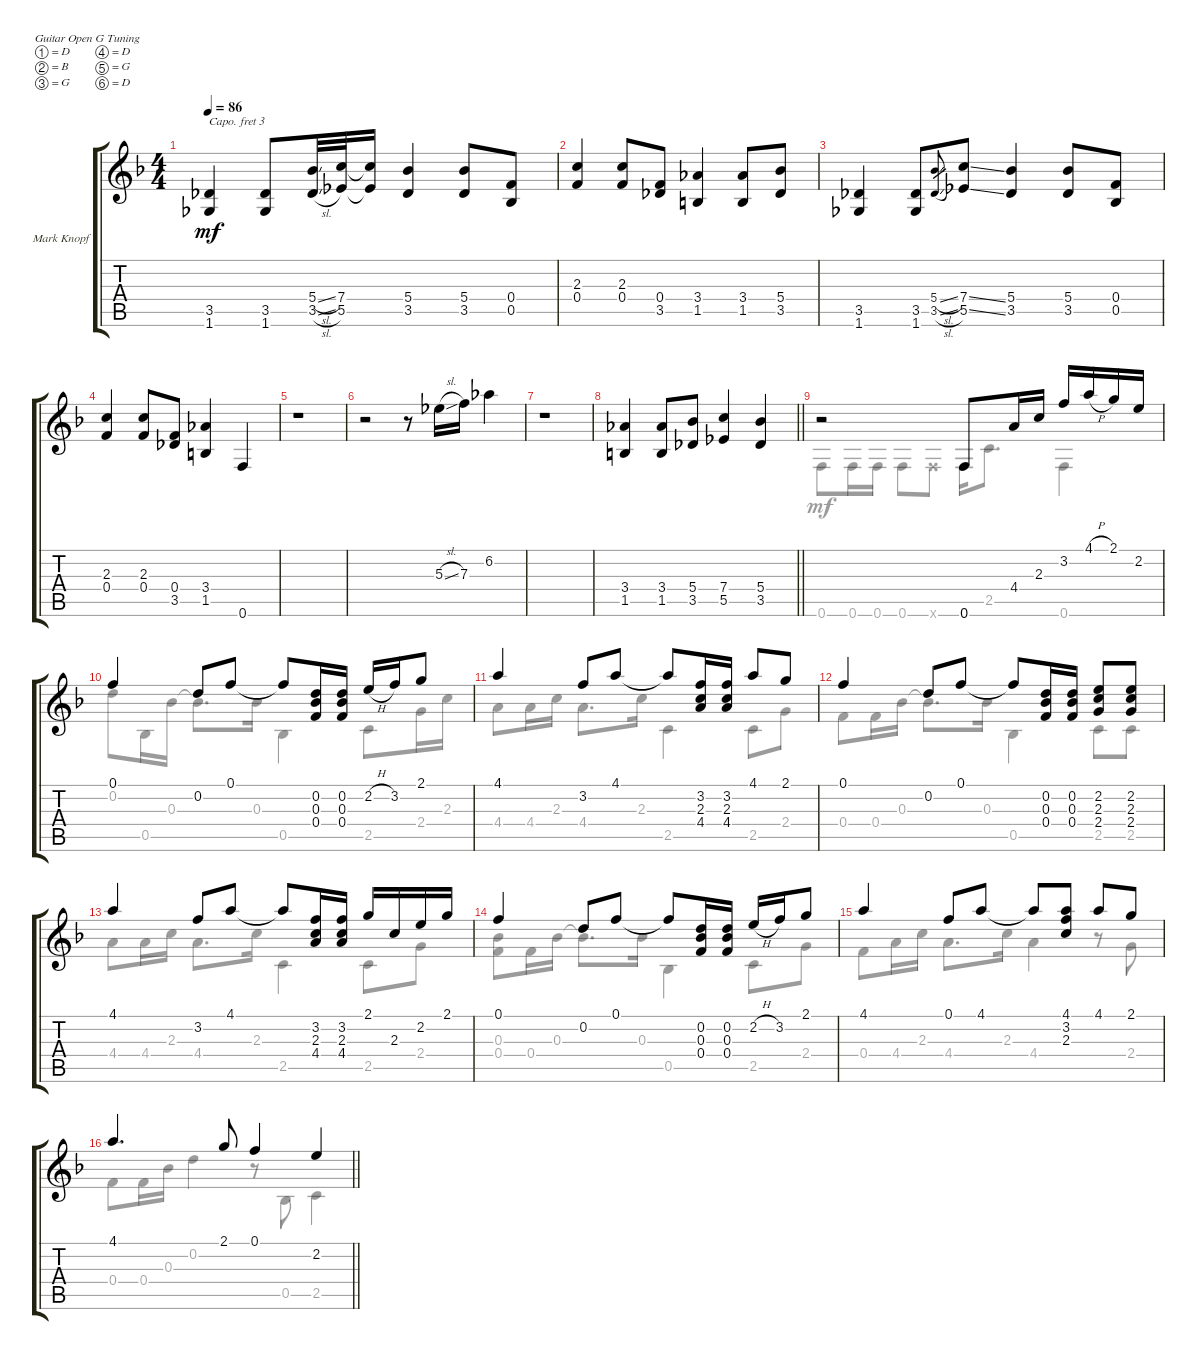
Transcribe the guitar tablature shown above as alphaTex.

\bracketExtendMode groupsimilarinstruments
\firstSystemTrackNameOrientation horizontal
\otherSystemsTrackNameOrientation horizontal
\track ("Mark Knopfler - Gtr. 1" "Mark Knopf") {instrument acousticguitarsteel}
\staff {score tabs}
\capo 3
\tuning (D4 B3 G3 D3 G2 D2)
\voice
\ts (4 4)
\tempo 86
\clef g2
\ks f
(3.5 1.6).4{dy mf} (3.5 1.6).8 (5.4{sl} 3.5{sl}).32 (7.4 5.5).32 (7.4{t} 5.5{t}).16 (5.4 3.5).4 (5.4 3.5).8 (0.4 0.5).8 |
(2.3 0.4).4 (2.3 0.4).8 (0.4 3.5).8 (3.4 1.5).4 (3.4 1.5).8 (5.4 3.5).8 |
(3.5 1.6).4 (3.5 1.6).8 (5.4{sl} 3.5{sl}).8{gr} (7.4{ss} 5.5{ss}).8 (5.4 3.5).4 (5.4 3.5).8 (0.4 0.5).8 |
(2.3 0.4).4 (2.3 0.4).8 (0.4 3.5).8 (3.4 1.5).4 0.6.4 |
r.1 |
r.2 r.8 5.3{sl}.16 7.3.16 6.2.4 |
r.1 |
\barLineRight lightlight
(3.4 1.5).4 (3.4 1.5).8 (5.4 3.5).8 (7.4 5.5).4 (5.4 3.5).4 |
\section ("" "")
r.2 0.6.8 4.4.16 2.3.16 3.2.16 4.1{h}.16 2.1.16 2.2.16 |
0.1.4 0.2.8 0.1.8 0.1{t}.8 (0.2 0.3 0.4).16 (0.2 0.3 0.4).16 2.2{h}.16 3.2.16 2.1.8 |
4.1.4 3.2.8 4.1.8 4.1{t}.8 (3.2 2.3 4.4).16 (3.2 2.3 4.4).16 4.1.8 2.1.8 |
0.1.4 0.2.8 0.1.8 0.1{t}.8 (0.2 0.3 0.4).16 (0.2 0.3 0.4).16 (2.2 2.3 2.4).8 (2.2 2.3 2.4).8 |
4.1.4 3.2.8 4.1.8 4.1{t}.8 (3.2 2.3 4.4).16 (3.2 2.3 4.4).16 2.1.16 2.3.16 2.2.16 2.1.16 |
0.1.4 0.2.8 0.1.8 0.1{t}.8 (0.2 0.3 0.4).16 (0.2 0.3 0.4).16 2.2{h}.16 3.2.16 2.1.8 |
4.1.4 0.1.8 4.1.8 4.1{t}.8 (4.1 3.2 2.3).8 4.1.8 2.1.8 |
\barLineRight lightlight
4.1.4{d} 2.1.8 0.1.4 2.2.4
\voice
\clef g2
\ottava regular
\simile none
\ks f
|
|
|
|
|
|
|
\barLineRight lightlight
|
0.6.8 0.6.16 0.6.16 0.6.8 0.6{x}.8 0.6.16 2.5.8{d} 0.6.4 |
0.2.8 0.5.16 0.3.16 0.3{t}.8{d} 0.3.16 0.5.4 2.5.8 2.4.16 2.3.16 |
4.4.8 4.4.16 2.3.16 4.4.8{d} 2.3.16 2.5.4 2.5.8 2.4.8 |
0.4.8 0.4.16 0.3.16 0.3{t}.8{d} 0.3.16 0.5.4 2.5.8 2.5.8 |
4.4.8 4.4.16 2.3.16 4.4.8{d} 2.3.16 2.5.4 2.5.8 2.4.8 |
(0.3 0.4).8 0.4.16 0.3.16 0.3{st t}.8{d} 0.3.16 0.5.4 2.5.8 2.4.8 |
0.4.8 4.4.16 2.3.16 4.4.8{d} 2.3.16 4.4.4 r.8 2.4.8 |
\barLineRight lightlight
0.4.8 0.4.16 0.3.16 0.2.4 r.8 0.5.8 2.5.4
